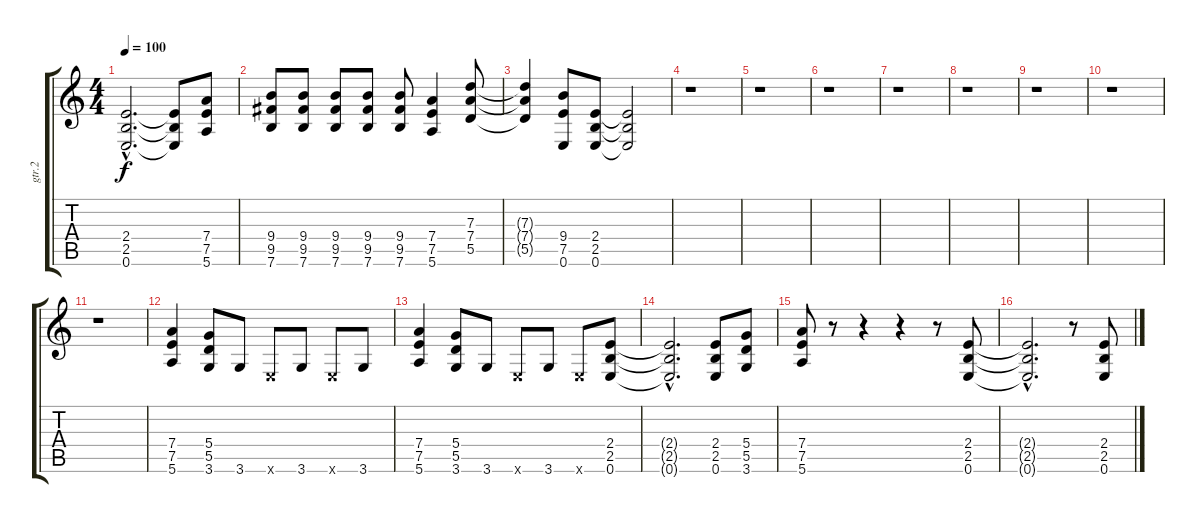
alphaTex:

\track ("gtr.2" "gtr.2") {instrument overdrivenguitar}
\staff {score tabs}
\tuning (E4 B3 G3 D3 A2 E2) {hide}
\ts (4 4)
\tempo 100
\clef g2
\ks c
(2.4{hac t} 2.5{hac t} 0.6{hac t}).2{d dy f} (2.4{t} 2.5{t} 0.6{t}).8 (7.4 7.5 5.6).8 |
(9.4 9.5 7.6).8 (9.4 9.5 7.6).8 (9.4 9.5 7.6).8 (9.4 9.5 7.6).8 (9.4 9.5 7.6).8 (7.4 7.5 5.6).4 (7.3 7.4 5.5).8 |
(7.3{t} 7.4{t} 5.5{t}).4 (9.4 7.5 0.6).8 (2.4 2.5 0.6).8 (2.4{t} 2.5{t} 0.6{t}).2 |
r.1 |
r.1 |
r.1 |
r.1 |
r.1 |
r.1 |
r.1 |
r.1 |
(7.4 7.5 5.6).4 (5.4 5.5 3.6).8 3.6.8 0.6{x}.8 3.6.8 0.6{x}.8 3.6.8 |
(7.4 7.5 5.6).4 (5.4 5.5 3.6).8 3.6.8 0.6{x}.8 3.6.8 0.6{x}.8 (2.4 2.5 0.6).8 |
(2.4{hac t} 2.5{hac t} 0.6{hac t}).2{d} (2.4 2.5 0.6).8 (5.4 5.5 3.6).8 |
(7.4 7.5 5.6).8 r.8 r.4 r.4 r.8 (2.4 2.5 0.6).8 |
(2.4{hac t} 2.5{hac t} 0.6{hac t}).2{d} r.8 (2.4 2.5 0.6).8
